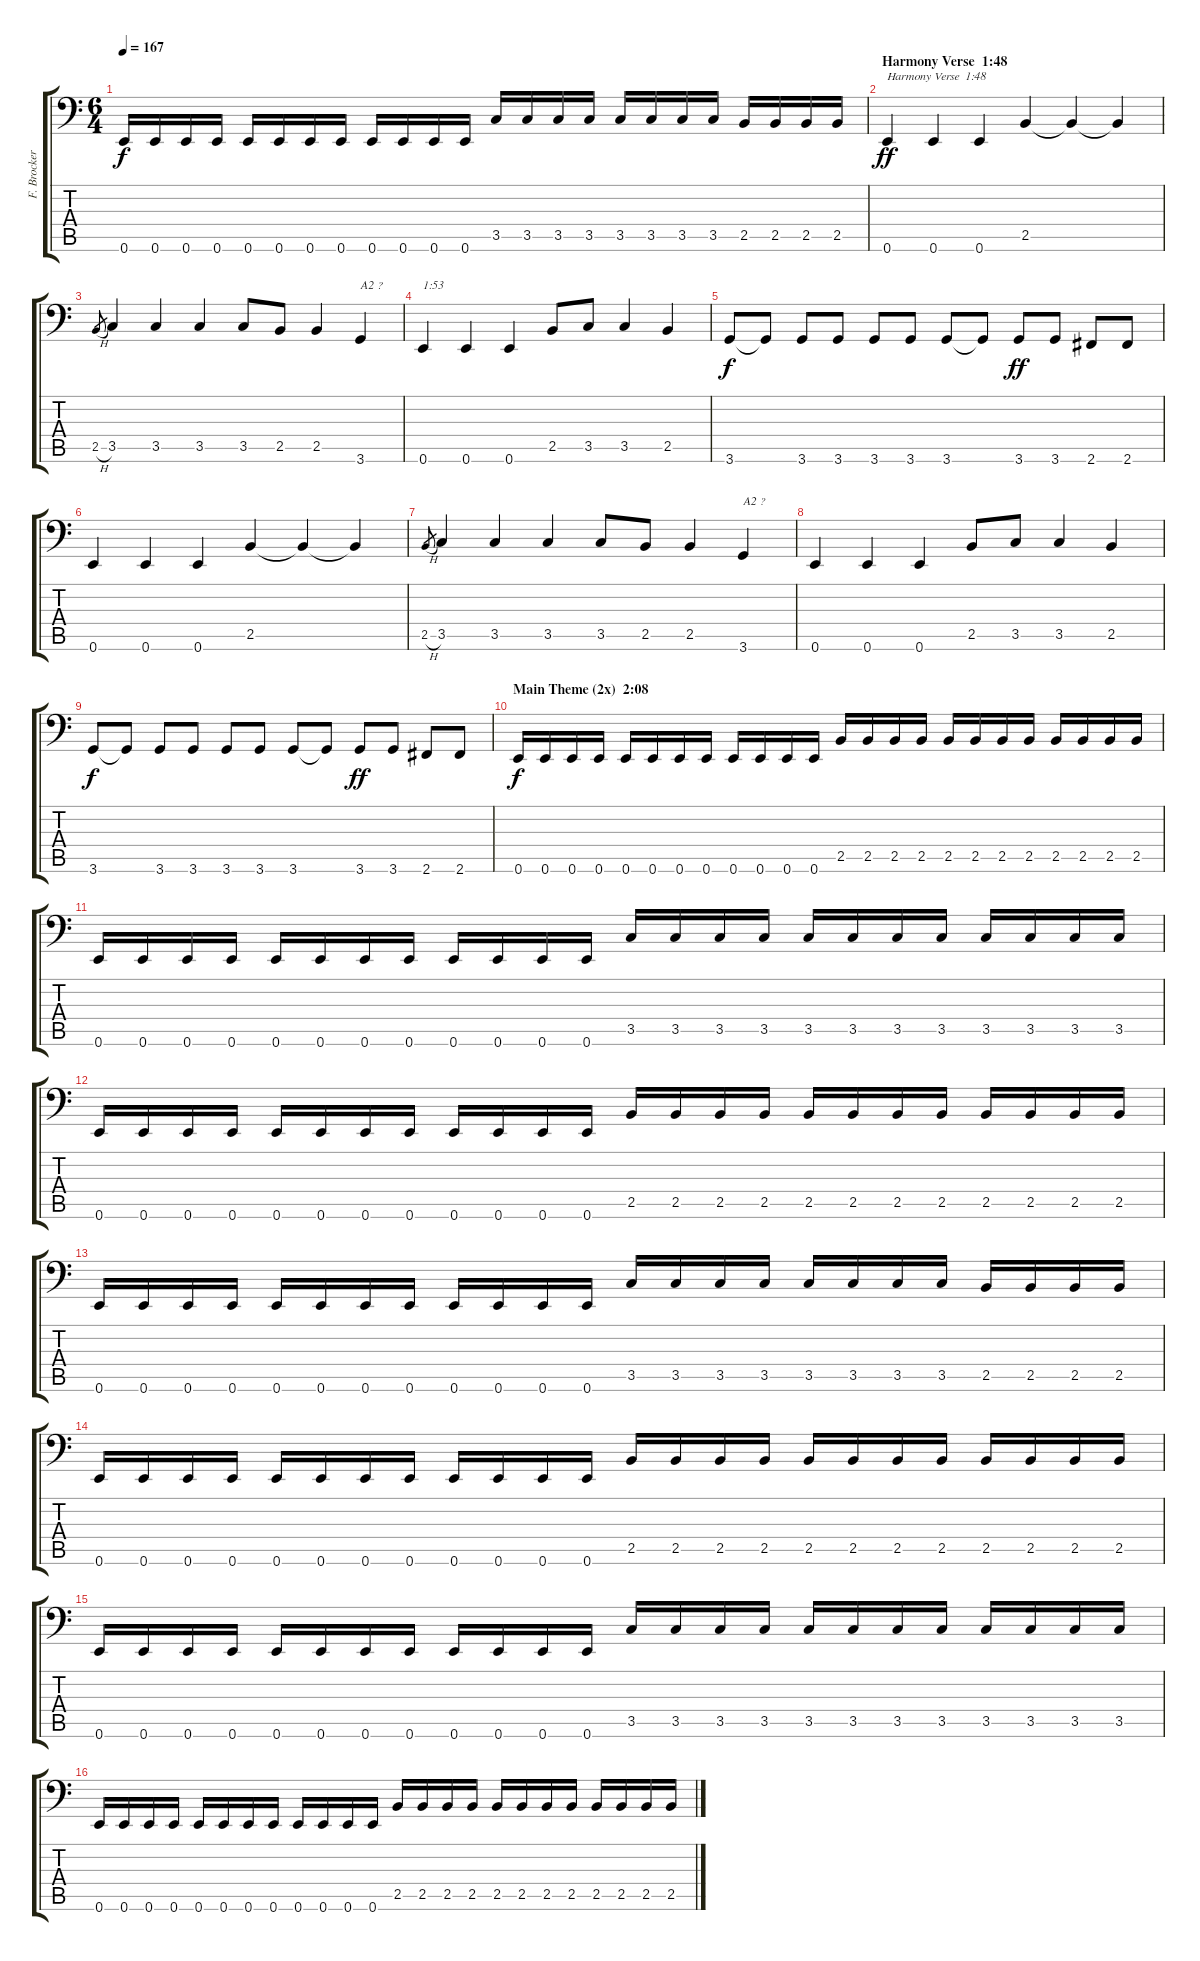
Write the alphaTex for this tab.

\track ("F. Brockert (double)" "F. Brocker") {instrument electricbasspick}
\staff {score tabs}
\tuning (E3 B2 G2 D2 A1 E1) {hide}
\ts (6 4)
\tempo 167
\clef f4
\ks c
0.6.16{dy f} 0.6.16 0.6.16 0.6.16 0.6.16 0.6.16 0.6.16 0.6.16 0.6.16 0.6.16 0.6.16 0.6.16 3.5.16 3.5.16 3.5.16 3.5.16 3.5.16 3.5.16 3.5.16 3.5.16 2.5.16 2.5.16 2.5.16 2.5.16 |
\section ("" "Harmony Verse  1:48")
0.6.4{txt "Harmony Verse  1:48" dy ff instrument electricbassfinger} 0.6.4 0.6.4 2.5.4 2.5{t}.4 2.5{t}.4 |
2.5{h}.8{gr} 3.5.4 3.5.4 3.5.4 3.5.8 2.5.8 2.5.4 3.6.4{txt "A2 ?"} |
0.6.4{txt "1:53"} 0.6.4 0.6.4 2.5.8 3.5.8 3.5.4 2.5.4 |
3.6.8{dy f} 3.6{t}.8 3.6.8 3.6.8 3.6.8 3.6.8 3.6.8 3.6{t}.8 3.6.8{dy ff} 3.6.8 2.6.8 2.6.8 |
0.6.4 0.6.4 0.6.4 2.5.4 2.5{t}.4 2.5{t}.4 |
2.5{h}.8{gr} 3.5.4 3.5.4 3.5.4 3.5.8 2.5.8 2.5.4 3.6.4{txt "A2 ?"} |
0.6.4 0.6.4 0.6.4 2.5.8 3.5.8 3.5.4 2.5.4 |
3.6.8{dy f} 3.6{t}.8 3.6.8 3.6.8 3.6.8 3.6.8 3.6.8 3.6{t}.8 3.6.8{dy ff} 3.6.8 2.6.8 2.6.8 |
\section ("" "Main Theme (2x)  2:08")
0.6.16{dy f instrument electricbasspick} 0.6.16 0.6.16 0.6.16 0.6.16 0.6.16 0.6.16 0.6.16 0.6.16 0.6.16 0.6.16 0.6.16 2.5.16 2.5.16 2.5.16 2.5.16 2.5.16 2.5.16 2.5.16 2.5.16 2.5.16 2.5.16 2.5.16 2.5.16 |
0.6.16 0.6.16 0.6.16 0.6.16 0.6.16 0.6.16 0.6.16 0.6.16 0.6.16 0.6.16 0.6.16 0.6.16 3.5.16 3.5.16 3.5.16 3.5.16 3.5.16 3.5.16 3.5.16 3.5.16 3.5.16 3.5.16 3.5.16 3.5.16 |
0.6.16 0.6.16 0.6.16 0.6.16 0.6.16 0.6.16 0.6.16 0.6.16 0.6.16 0.6.16 0.6.16 0.6.16 2.5.16 2.5.16 2.5.16 2.5.16 2.5.16 2.5.16 2.5.16 2.5.16 2.5.16 2.5.16 2.5.16 2.5.16 |
0.6.16 0.6.16 0.6.16 0.6.16 0.6.16 0.6.16 0.6.16 0.6.16 0.6.16 0.6.16 0.6.16 0.6.16 3.5.16 3.5.16 3.5.16 3.5.16 3.5.16 3.5.16 3.5.16 3.5.16 2.5.16 2.5.16 2.5.16 2.5.16 |
0.6.16 0.6.16 0.6.16 0.6.16 0.6.16 0.6.16 0.6.16 0.6.16 0.6.16 0.6.16 0.6.16 0.6.16 2.5.16 2.5.16 2.5.16 2.5.16 2.5.16 2.5.16 2.5.16 2.5.16 2.5.16 2.5.16 2.5.16 2.5.16 |
0.6.16 0.6.16 0.6.16 0.6.16 0.6.16 0.6.16 0.6.16 0.6.16 0.6.16 0.6.16 0.6.16 0.6.16 3.5.16 3.5.16 3.5.16 3.5.16 3.5.16 3.5.16 3.5.16 3.5.16 3.5.16 3.5.16 3.5.16 3.5.16 |
0.6.16 0.6.16 0.6.16 0.6.16 0.6.16 0.6.16 0.6.16 0.6.16 0.6.16 0.6.16 0.6.16 0.6.16 2.5.16 2.5.16 2.5.16 2.5.16 2.5.16 2.5.16 2.5.16 2.5.16 2.5.16 2.5.16 2.5.16 2.5.16
